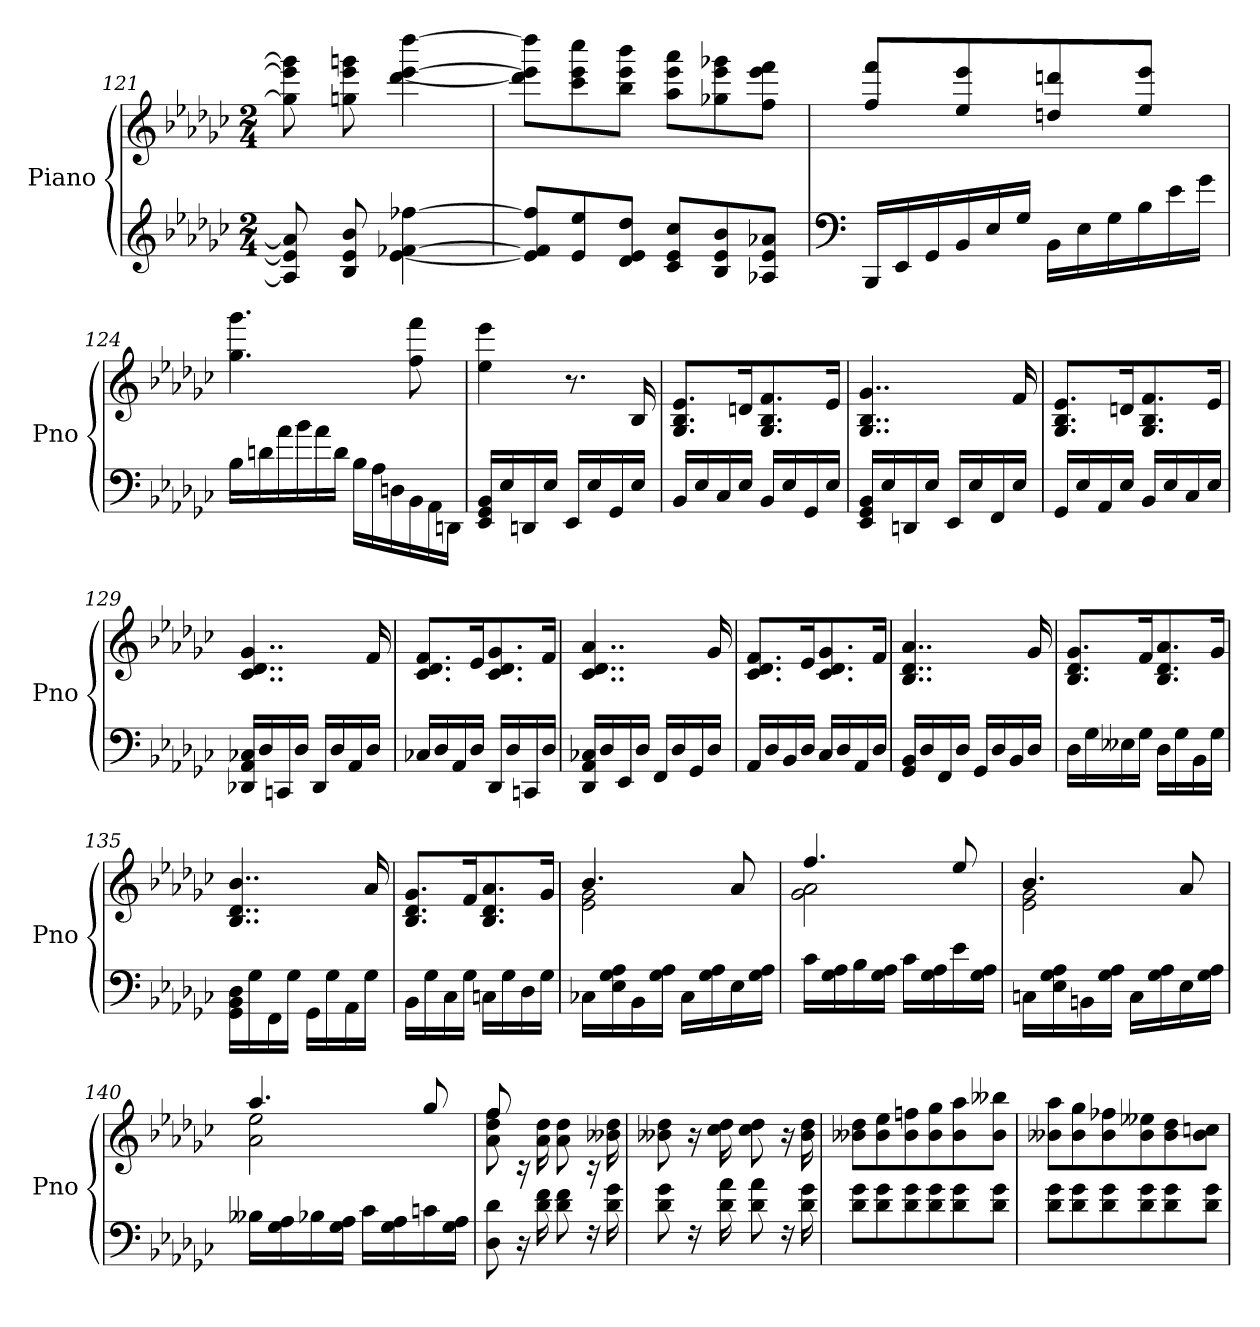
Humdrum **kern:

**kern	**kern
*part1	*part1
*staff2	*staff1
*I"Piano	*
*I'Pno	*
*clefG2	*clefG2
*k[b-e-a-d-g-c-]	*k[b-e-a-d-g-c-]
*M2/4	*M2/4
=121	=121
8A/] 8e-/] 8a/]	8gg-\] 8eee-\] 8ggg-\]
8B-/ 8e-/ 8b-/	8ggn\ 8eee-\ 8gggn\
[4e-\ [4f-X\ [4ff-X\	[4ddd-\ [4eee-\ [4dddd-\
=122	=122
*Xtuplet	*Xtuplet
12e-/] 12f-/] 12ff-/]L	12ddd-\] 12eee-\] 12dddd-\]L
12e-/ 12ee-/	12ccc-\ 12eee-\ 12cccc-\
12d-/ 12e-/ 12dd-/J	12bb-\ 12eee-\ 12bbb-\J
12c-/ 12e-/ 12cc-/L	12aa-\ 12eee-\ 12aaa-\L
12B-/ 12e-/ 12b-/	12gg-X\ 12eee-\ 12ggg-X\
12A-X/ 12e-/ 12a-X/J	12ff\ 12eee-\ 12fff\J
=123	=123
*clefF4	*
24BBB-/LL	8ff/ 8fff/L
24EE-/	.
24GG-/	.
24BB-/	8ee-/ 8eee-/
24E-/	.
24G-/JJ	.
24BB-\LL	8ddn/ 8dddn/
24E-\	.
24G-\	.
24B-\	8ee-/ 8eee-/J
24e-\	.
24g-\JJ	.
=124	=124
24B-\LL	4.gg-\ 4.ggg-\
24dn\	.
24a-\	.
24b-\	.
24a-\	.
24d\JJ	.
24B-\LL	.
24A-\	.
24Dn\	.
24BB-\	8ff\ 8fff\
24AA-\	.
24DDn\JJ	.
!!LO:LB:g=z
=125	=125
16EE-/ 16GG-/ 16BB-/LL	4ee-\ 4eee-\
16E-/	.
16DDn/	.
16E-/JJ	.
16EE-/LL	8.r
16E-/	.
16GG-/	.
16E-/JJ	16B-/
=126	=126
16BB-/LL	8.G-/ 8.B-/ 8.e-/L
16E-/	.
16C-/	.
16E-/JJ	16dn/K
16BB-/LL	8.G-/ 8.B-/ 8.f/
16E-/	.
16GG-/	.
16E-/JJ	16e-/Jk
=127	=127
16EE-/ 16GG-/ 16BB-/LL	4..G-/ 4..B-/ 4..g-/
16E-/	.
16DDn/	.
16E-/JJ	.
16EE-/LL	.
16E-/	.
16FF/	.
16E-/JJ	16f/
=128	=128
16GG-/LL	8.G-/ 8.B-/ 8.e-/L
16E-/	.
16AA-/	.
16E-/JJ	16dn/K
16BB-/LL	8.G-/ 8.B-/ 8.f/
16E-/	.
16C-/	.
16E-/JJ	16e-/Jk
=129	=129
16DD-X/ 16AA-/ 16C-X/LL	4..c-/ 4..d-/ 4..g-/
16D-/	.
16CCn/	.
16D-/JJ	.
16DD-/LL	.
16D-/	.
16AA-/	.
16D-/JJ	16f/
!!LO:LB:g=z
=130	=130
16C-X/LL	8.c-/ 8.d-/ 8.f/L
16D-/	.
16AA-/	.
16D-/JJ	16e-/K
16DD-/LL	8.c-/ 8.d-/ 8.g-/
16D-/	.
16CCn/	.
16D-/JJ	16f/Jk
=131	=131
16DD-/ 16AA-/ 16C-X/LL	4..c-/ 4..d-/ 4..a-/
16D-/	.
16EE-/	.
16D-/JJ	.
16FF/LL	.
16D-/	.
16GG-/	.
16D-/JJ	16g-/
=132	=132
16AA-/LL	8.c-/ 8.d-/ 8.f/L
16D-/	.
16BB-/	.
16D-/JJ	16e-/K
16C-/LL	8.c-/ 8.d-/ 8.g-/
16D-/	.
16AA-/	.
16D-/JJ	16f/Jk
=133	=133
16GG-/ 16BB-/LL	4..B-/ 4..d-/ 4..a-/
16D-/	.
16FF/	.
16D-/JJ	.
16GG-/LL	.
16D-/	.
16BB-/	.
16D-/JJ	16g-/
=134	=134
16D-\LL	8.B-/ 8.d-/ 8.g-/L
16G-\	.
16E--X\	.
16G-\JJ	16f/K
16D-\LL	8.B-/ 8.d-/ 8.a-/
16G-\	.
16BB-\	.
16G-\JJ	16g-/Jk
!!LO:LB:g=z
=135	=135
16GG-\ 16BB-\ 16D-\LL	4..B-/ 4..d-/ 4..b-/
16G-\	.
16FF\	.
16G-\JJ	.
16GG-\LL	.
16G-\	.
16AA-\	.
16G-\JJ	16a-/
=136	=136
16BB-\LL	8.B-/ 8.d-/ 8.g-/L
16G-\	.
16C-\	.
16G-\JJ	16f/K
16Cn\LL	8.B-/ 8.d-/ 8.a-/
16G-\	.
16D-\	.
16G-\JJ	16g-/Jk
=137	=137
*	*^
16C-X\LL	4.b-/	2e-\ 2g-\
16E-\ 16G-\ 16A-\	.	.
16BB-\	.	.
16G-\ 16A-\JJ	.	.
16C-\LL	.	.
16G-\ 16A-\	.	.
16E-\	8a-/	.
16G-\ 16A-\JJ	.	.
=138	=138	=138
16c-\LL	4.ff/	2g-\ 2a-\
16G-\ 16A-\	.	.
16B-\	.	.
16G-\ 16A-\JJ	.	.
16c-\LL	.	.
16G-\ 16A-\	.	.
16e-\	8ee-/	.
16G-\ 16A-\JJ	.	.
!!LO:LB:g=z	!!
=139	=139	=139
16Cn\LL	4.b-/	2e-\ 2g-\
16E-\ 16G-\ 16A-\	.	.
16BBn\	.	.
16G-\ 16A-\JJ	.	.
16C\LL	.	.
16G-\ 16A-\	.	.
16E-\	8a-/	.
16G-\ 16A-\JJ	.	.
=140	=140	=140
16B--X\LL	4.aa-/	2a-\ 2ee-\
16G-\ 16A-\	.	.
16B-X\	.	.
16G-\ 16A-\JJ	.	.
16c-\LL	.	.
16G-\ 16A-\	.	.
16cn\	8gg-/	.
16G-\ 16A-\JJ	.	.
=141	=141	=141
8D-\ 8d-\	8a-\ 8dd-\ 8ff\	8ff/
16r	16rc	4.ryy
16d-\ 16f\	16a-\ 16dd-\	.
8d-\ 8f\	8a-\ 8dd-\	.
16rF	16rc	.
16d-\ 16g-\	16b--X\ 16dd-\	.
*	*v	*v
=142	=142
8d-\ 8g-\	8b--X\ 8dd-\
16rF	16r
16d-\ 16a-\	16cc-\ 16dd-\
8d-\ 8a-\	8cc-\ 8dd-\
16rF	16r
16d-\ 16g-\	16b--\ 16dd-\
=143	=143
12d-\ 12g-\L	12b--X\ 12dd-\L
12d-\ 12g-\	12b--\ 12ee-\
12d-\ 12g-\	12b--\ 12ffn\
12d-\ 12g-\	12b--\ 12gg-\
12d-\ 12g-\	12b--\ 12aa-\
12d-\ 12g-\J	12b--\ 12bb--X\J
!!LO:PB:g=z
=144	=144
12d-\ 12g-\L	12b--X\ 12aa-\L
12d-\ 12g-\	12b--\ 12gg-\
12d-\ 12g-\	12b--\ 12ff-X\
12d-\ 12g-\	12b--\ 12ee--X\
12d-\ 12g-\	12b--\ 12dd-\
12d-\ 12g-\J	12b--\ 12ccn\J
=	=
*-	*-
